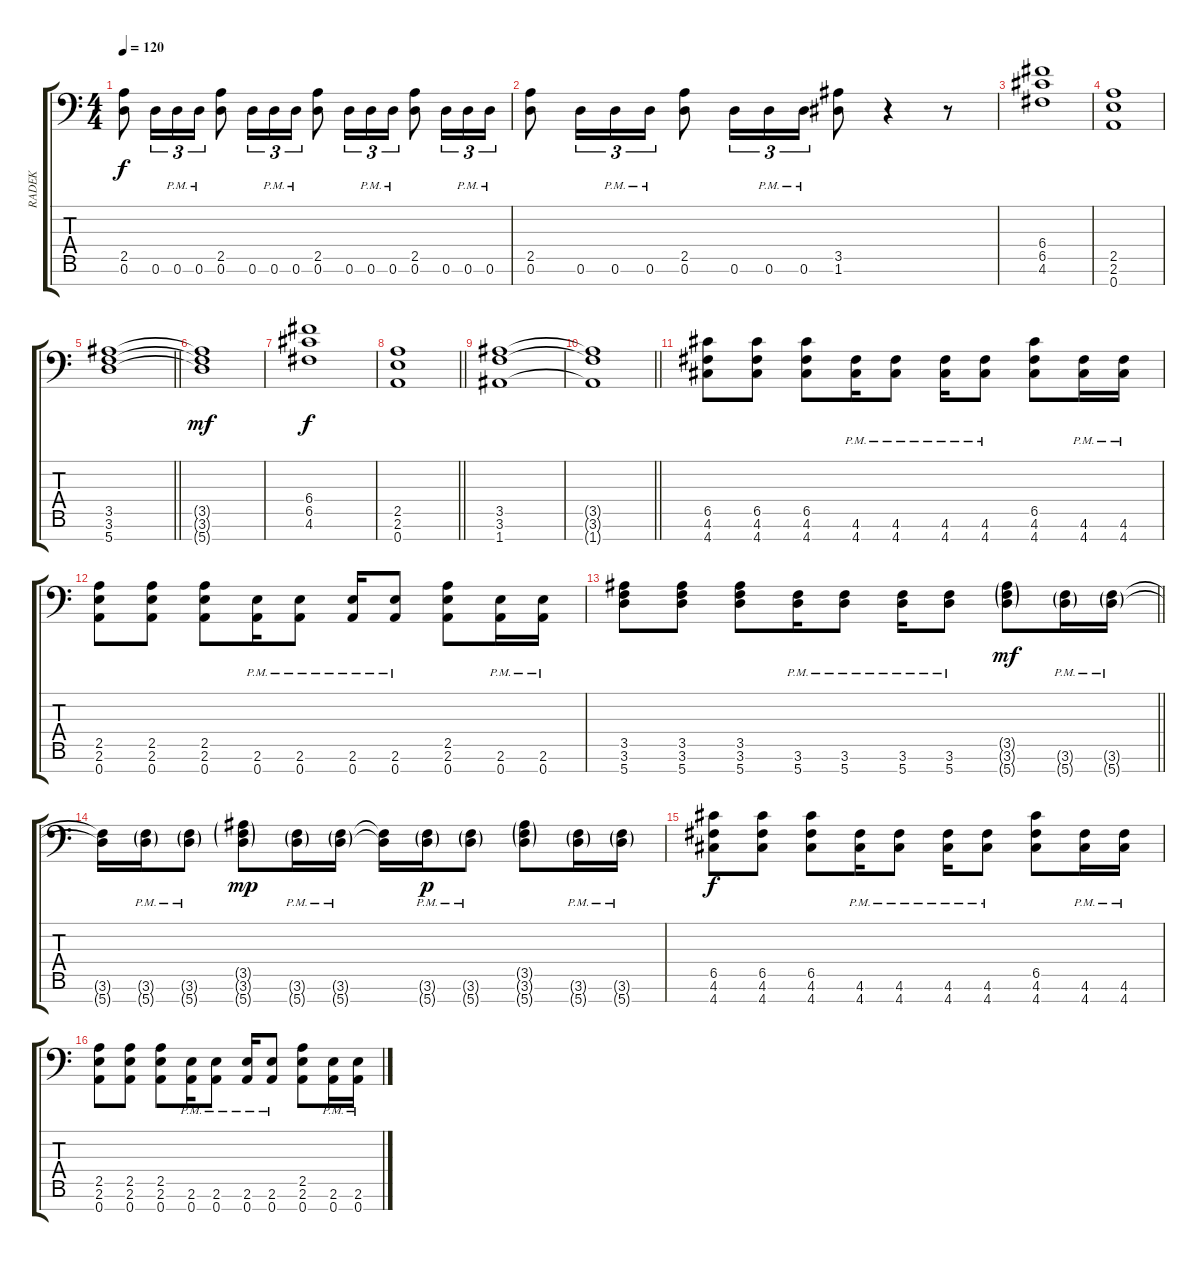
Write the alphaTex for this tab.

\track ("RADEK" "RADEK") {instrument distortionguitar}
\staff {score tabs}
\tuning (D4 A3 F3 C3 G2 D2 A1) {hide}
\ts (4 4)
\tempo 120
\clef f4
\ks c
(2.5 0.6).8{dy f} 0.6.16{tu (3 2)} 0.6{pm}.16{tu (3 2)} 0.6{pm}.16{tu (3 2)} (2.5 0.6).8 0.6.16{tu (3 2)} 0.6{pm}.16{tu (3 2)} 0.6{pm}.16{tu (3 2)} (2.5 0.6).8 0.6.16{tu (3 2)} 0.6{pm}.16{tu (3 2)} 0.6{pm}.16{tu (3 2)} (2.5 0.6).8 0.6.16{tu (3 2)} 0.6{pm}.16{tu (3 2)} 0.6{pm}.16{tu (3 2)} |
(2.5 0.6).8 0.6.16{tu (3 2)} 0.6{pm}.16{tu (3 2)} 0.6{pm}.16{tu (3 2)} (2.5 0.6).8 0.6.16{tu (3 2)} 0.6{pm}.16{tu (3 2)} 0.6{pm}.16{tu (3 2)} (3.5 1.6).8 r.4 r.8 |
(6.4 6.5 4.6).1 |
(2.5 2.6 0.7).1 |
\barLineRight lightlight
(3.5 3.6 5.7).1 |
(3.5{t} 3.6{t} 5.7{t}).1{dy mf} |
(6.4 6.5 4.6).1{dy f} |
\barLineRight lightlight
(2.5 2.6 0.7).1 |
(3.5 3.6 1.7).1 |
\barLineRight lightlight
(3.5{t} 3.6{t} 1.7{t}).1 |
(6.5 4.6 4.7).8 (6.5 4.6 4.7).8 (6.5 4.6 4.7).8 (4.6{pm} 4.7{pm}).16 (4.6{pm} 4.7{pm}).8 (4.6{pm} 4.7{pm}).16 (4.6{pm} 4.7{pm}).8 (6.5 4.6 4.7).8 (4.6{pm} 4.7{pm}).16 (4.6{pm} 4.7{pm}).16 |
(2.5 2.6 0.7).8 (2.5 2.6 0.7).8 (2.5 2.6 0.7).8 (2.6{pm} 0.7{pm}).16 (2.6{pm} 0.7{pm}).8 (2.6{pm} 0.7{pm}).16 (2.6{pm} 0.7{pm}).8 (2.5 2.6 0.7).8 (2.6{pm} 0.7{pm}).16 (2.6{pm} 0.7{pm}).16 |
\barLineRight lightlight
(3.5 3.6 5.7).8 (3.5 3.6 5.7).8 (3.5 3.6 5.7).8 (3.6 5.7{pm}).16 (3.6 5.7{pm}).8 (3.6 5.7{pm}).16 (3.6 5.7{pm}).8 (3.5{g} 3.6{g} 5.7{g}).8{dy mf} (3.6{g pm} 5.7{g pm}).16 (3.6{g pm} 5.7{g pm}).16 |
(3.6{t} 5.7{t}).16 (3.6{g} 5.7{g pm}).16 (3.6{g} 5.7{g pm}).8 (3.5{g} 3.6{g} 5.7{g}).8{dy mp} (3.6{g pm} 5.7{g pm}).16 (3.6{g pm} 5.7{g pm}).16 (3.6{t} 5.7{t}).16 (3.6{g} 5.7{g pm}).16{dy p} (3.6{g} 5.7{g pm}).8 (3.5{g} 3.6{g} 5.7{g}).8 (3.6{g pm} 5.7{g pm}).16 (3.6{g pm} 5.7{g pm}).16 |
(6.5 4.6 4.7).8{dy f} (6.5 4.6 4.7).8 (6.5 4.6 4.7).8 (4.6{pm} 4.7{pm}).16 (4.6{pm} 4.7{pm}).8 (4.6{pm} 4.7{pm}).16 (4.6{pm} 4.7{pm}).8 (6.5 4.6 4.7).8 (4.6{pm} 4.7{pm}).16 (4.6{pm} 4.7{pm}).16 |
(2.5 2.6 0.7).8 (2.5 2.6 0.7).8 (2.5 2.6 0.7).8 (2.6{pm} 0.7{pm}).16 (2.6{pm} 0.7{pm}).8 (2.6{pm} 0.7{pm}).16 (2.6{pm} 0.7{pm}).8 (2.5 2.6 0.7).8 (2.6{pm} 0.7{pm}).16 (2.6{pm} 0.7{pm}).16
